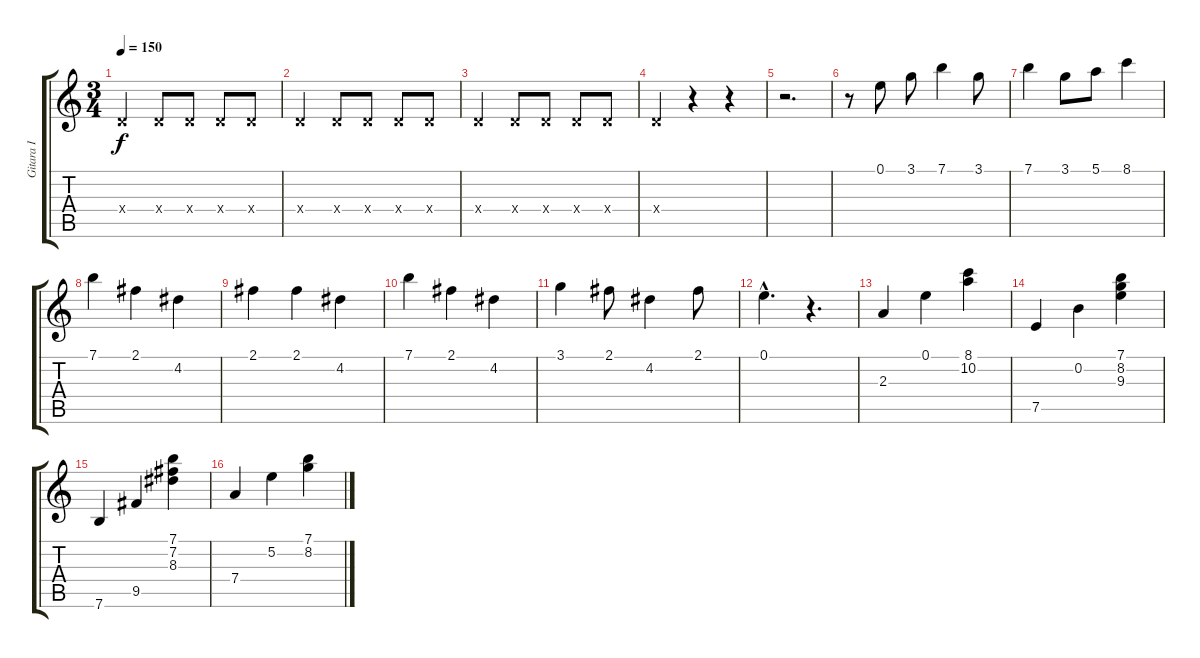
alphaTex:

\track ("Gitara I" "Gitara I") {instrument acousticguitarnylon}
\staff {score tabs}
\tuning (E4 B3 G3 D3 A2 E2) {hide}
\ts (3 4)
\tempo 150
\clef g2
\ks c
0.4{x}.4{dy f} 0.4{x}.8 0.4{x}.8 0.4{x}.8 0.4{x}.8 |
0.4{x}.4 0.4{x}.8 0.4{x}.8 0.4{x}.8 0.4{x}.8 |
0.4{x}.4 0.4{x}.8 0.4{x}.8 0.4{x}.8 0.4{x}.8 |
0.4{x}.4 r.4 r.4 |
r.2{d} |
r.8 0.1.8 3.1.8 7.1.4 3.1.8 |
7.1.4 3.1.8 5.1.8 8.1.4 |
7.1.4 2.1.4 4.2.4 |
2.1.4 2.1.4 4.2.4 |
7.1.4 2.1.4 4.2.4 |
3.1.4 2.1.8 4.2.4 2.1.8 |
0.1{hac}.4{d} r.4{d} |
2.3.4 0.1.4 (8.1 10.2).4 |
7.5.4 0.2.4 (7.1 8.2 9.3).4 |
7.6.4 9.5.4 (7.1 7.2 8.3).4 |
7.4.4 5.2.4 (7.1 8.2).4
